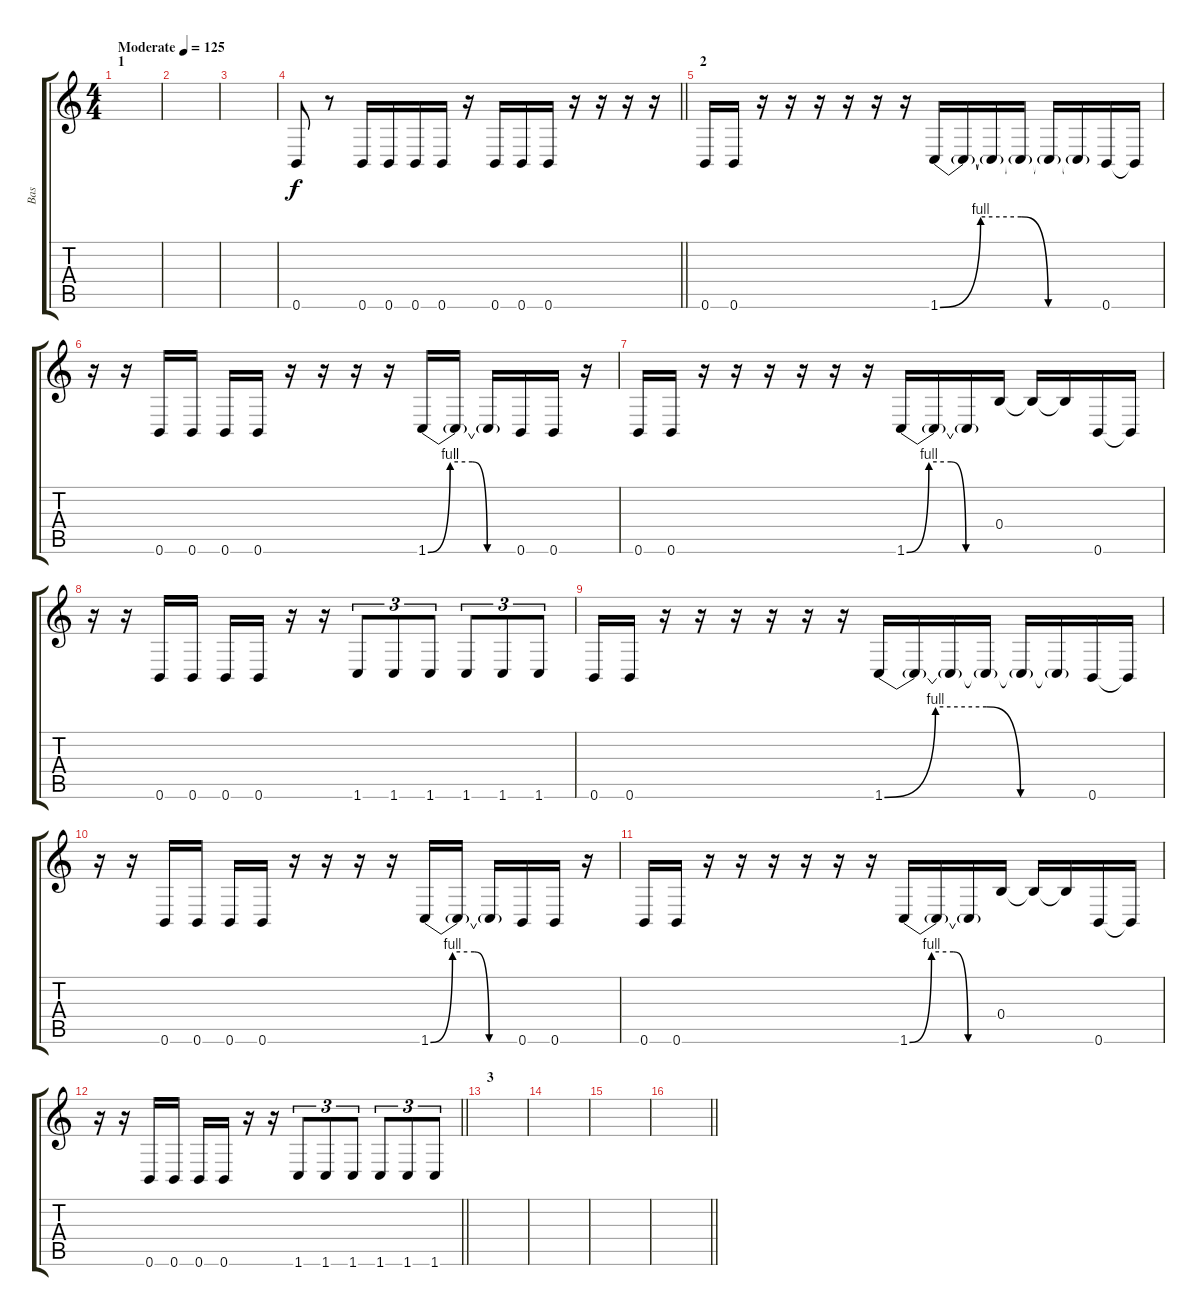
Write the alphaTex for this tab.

\track ("Bas" "Bas") {instrument electricbassfinger}
\staff {score tabs}
\tuning (Db4 Ab3 E3 B2 Gb2 B1) {hide}
\ts (4 4)
\section ("" "1")
\tempo (125 "Moderate")
\clef g2
\ks c
|
|
|
\barLineRight lightlight
0.6.8 r.8 0.6.16 0.6.16 0.6.16 0.6.16 r.16 0.6.16 0.6.16 0.6.16 r.16 r.16 r.16 r.16 |
\section ("" "2")
0.6.16 0.6.16 r.16 r.16 r.16 r.16 r.16 r.16 1.6{be (custom 0 0 15 4 30 4 40 0 60 0)}.16 1.6{t}.16 1.6{t}.16 1.6{t}.16 1.6{t}.16 1.6{t}.16 0.6.16 0.6{t}.16 |
r.16 r.16 0.6.16 0.6.16 0.6.16 0.6.16 r.16 r.16 r.16 r.16 1.6{be (custom 0 0 15 4 30 4 40 0 60 0)}.16 1.6{t}.16 1.6{t}.16 0.6.16 0.6.16 r.16 |
0.6.16 0.6.16 r.16 r.16 r.16 r.16 r.16 r.16 1.6{be (custom 0 0 15 4 30 4 40 0 60 0)}.16 1.6{t}.16 1.6{t}.16 0.4.16 0.4{t}.16 0.4{t}.16 0.6.16 0.6{t}.16 |
r.16 r.16 0.6.16 0.6.16 0.6.16 0.6.16 r.16 r.16 1.6.8{tu (3 2)} 1.6.8{tu (3 2)} 1.6.8{tu (3 2)} 1.6.8{tu (3 2)} 1.6.8{tu (3 2)} 1.6.8{tu (3 2)} |
0.6.16 0.6.16 r.16 r.16 r.16 r.16 r.16 r.16 1.6{be (custom 0 0 15 4 30 4 40 0 60 0)}.16 1.6{t}.16 1.6{t}.16 1.6{t}.16 1.6{t}.16 1.6{t}.16 0.6.16 0.6{t}.16 |
r.16 r.16 0.6.16 0.6.16 0.6.16 0.6.16 r.16 r.16 r.16 r.16 1.6{be (custom 0 0 15 4 30 4 40 0 60 0)}.16 1.6{t}.16 1.6{t}.16 0.6.16 0.6.16 r.16 |
0.6.16 0.6.16 r.16 r.16 r.16 r.16 r.16 r.16 1.6{be (custom 0 0 15 4 30 4 40 0 60 0)}.16 1.6{t}.16 1.6{t}.16 0.4.16 0.4{t}.16 0.4{t}.16 0.6.16 0.6{t}.16 |
\barLineRight lightlight
r.16 r.16 0.6.16 0.6.16 0.6.16 0.6.16 r.16 r.16 1.6.8{tu (3 2)} 1.6.8{tu (3 2)} 1.6.8{tu (3 2)} 1.6.8{tu (3 2)} 1.6.8{tu (3 2)} 1.6.8{tu (3 2)} |
\section ("" "3")
|
|
|
\barLineRight lightlight
